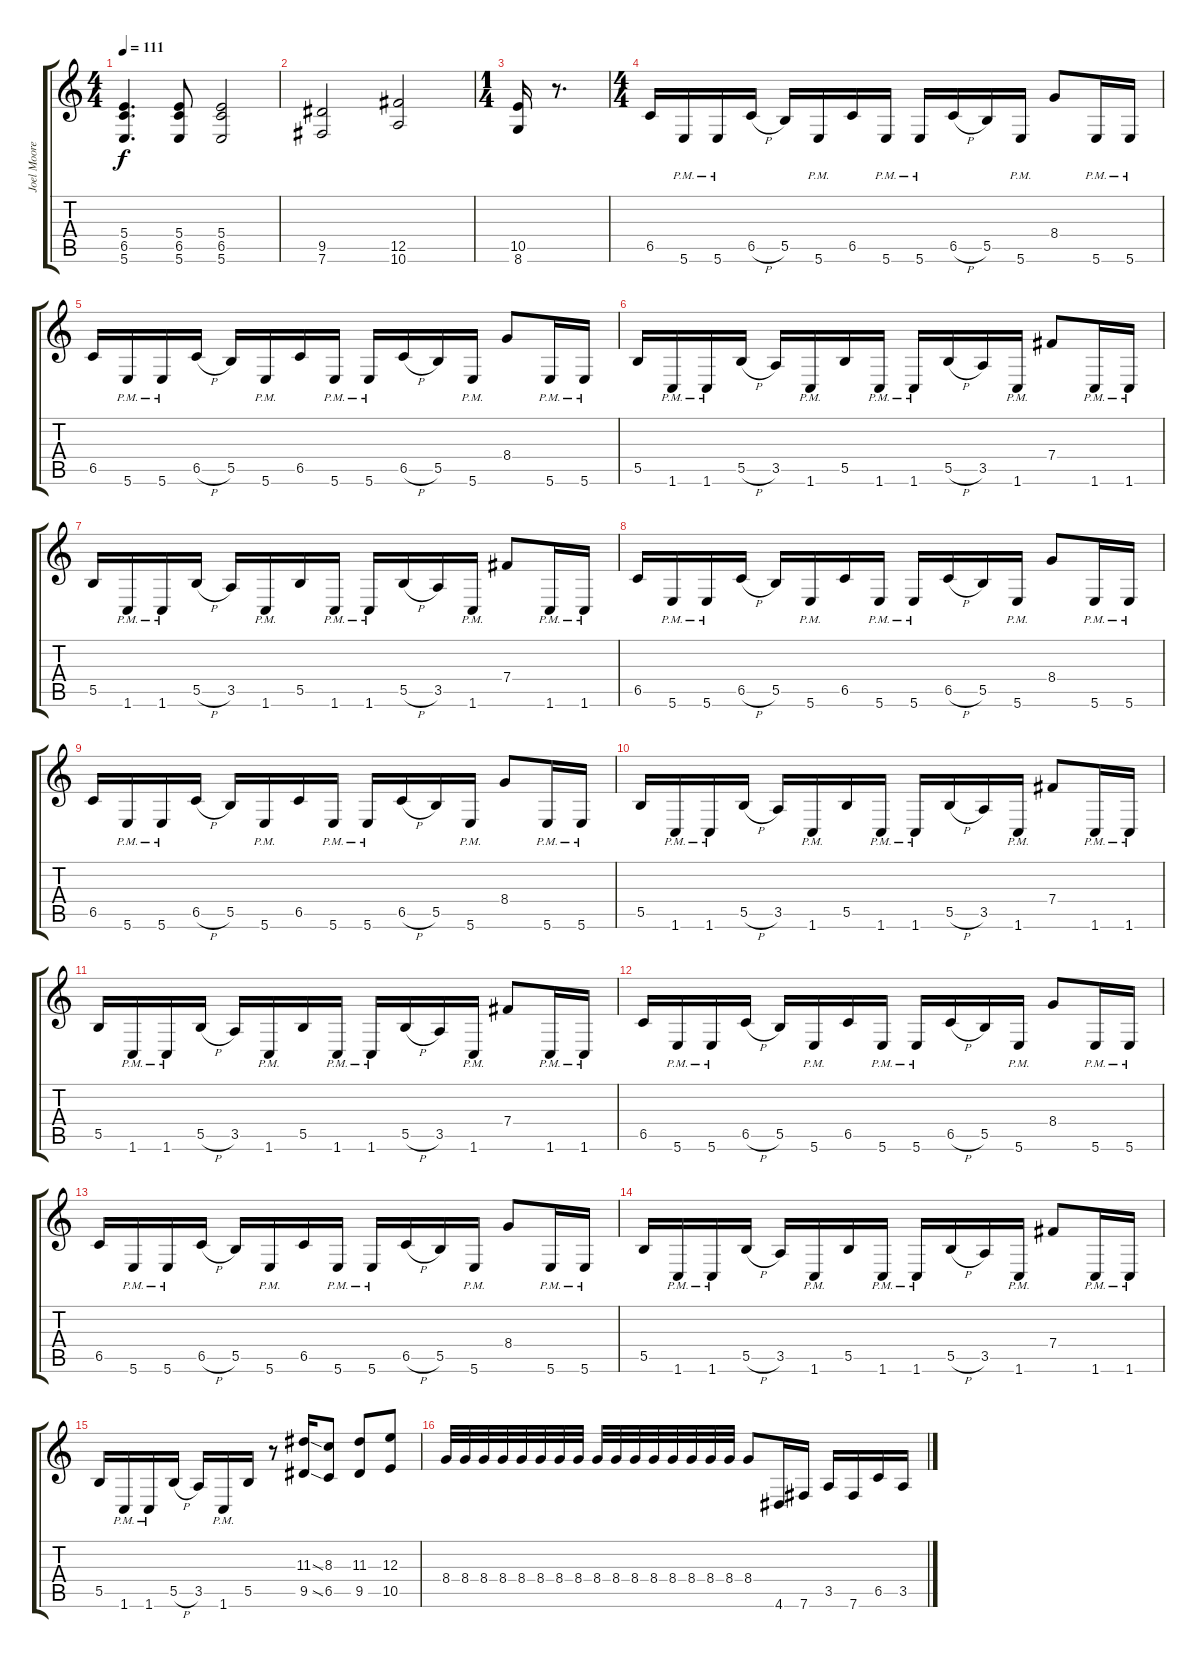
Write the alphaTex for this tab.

\track ("Joel Moore rhythm" "Joel Moore") {instrument overdrivenguitar}
\staff {score tabs}
\tuning (Db4 Ab3 E3 B2 Gb2 B1) {hide}
\ts (4 4)
\tempo 111
\clef g2
\ks c
(5.4 6.5 5.6).4{d dy f} (5.4 6.5 5.6).8 (5.4 6.5 5.6).2 |
(9.5 7.6).2 (12.5 10.6).2 |
\ts (1 4)
(10.5 8.6).16 r.8{d} |
\ts (4 4)
6.5.16 5.6{pm}.16 5.6{pm}.16 6.5{h}.16 5.5.16 5.6{pm}.16 6.5.16 5.6{pm}.16 5.6{pm}.16 6.5{h}.16 5.5.16 5.6{pm}.16 8.4.8 5.6{pm}.16 5.6{pm}.16 |
6.5.16 5.6{pm}.16 5.6{pm}.16 6.5{h}.16 5.5.16 5.6{pm}.16 6.5.16 5.6{pm}.16 5.6{pm}.16 6.5{h}.16 5.5.16 5.6{pm}.16 8.4.8 5.6{pm}.16 5.6{pm}.16 |
5.5.16 1.6{pm}.16 1.6{pm}.16 5.5{h}.16 3.5.16 1.6{pm}.16 5.5.16 1.6{pm}.16 1.6{pm}.16 5.5{h}.16 3.5.16 1.6{pm}.16 7.4.8 1.6{pm}.16 1.6{pm}.16 |
5.5.16 1.6{pm}.16 1.6{pm}.16 5.5{h}.16 3.5.16 1.6{pm}.16 5.5.16 1.6{pm}.16 1.6{pm}.16 5.5{h}.16 3.5.16 1.6{pm}.16 7.4.8 1.6{pm}.16 1.6{pm}.16 |
6.5.16 5.6{pm}.16 5.6{pm}.16 6.5{h}.16 5.5.16 5.6{pm}.16 6.5.16 5.6{pm}.16 5.6{pm}.16 6.5{h}.16 5.5.16 5.6{pm}.16 8.4.8 5.6{pm}.16 5.6{pm}.16 |
6.5.16 5.6{pm}.16 5.6{pm}.16 6.5{h}.16 5.5.16 5.6{pm}.16 6.5.16 5.6{pm}.16 5.6{pm}.16 6.5{h}.16 5.5.16 5.6{pm}.16 8.4.8 5.6{pm}.16 5.6{pm}.16 |
5.5.16 1.6{pm}.16 1.6{pm}.16 5.5{h}.16 3.5.16 1.6{pm}.16 5.5.16 1.6{pm}.16 1.6{pm}.16 5.5{h}.16 3.5.16 1.6{pm}.16 7.4.8 1.6{pm}.16 1.6{pm}.16 |
5.5.16 1.6{pm}.16 1.6{pm}.16 5.5{h}.16 3.5.16 1.6{pm}.16 5.5.16 1.6{pm}.16 1.6{pm}.16 5.5{h}.16 3.5.16 1.6{pm}.16 7.4.8 1.6{pm}.16 1.6{pm}.16 |
6.5.16 5.6{pm}.16 5.6{pm}.16 6.5{h}.16 5.5.16 5.6{pm}.16 6.5.16 5.6{pm}.16 5.6{pm}.16 6.5{h}.16 5.5.16 5.6{pm}.16 8.4.8 5.6{pm}.16 5.6{pm}.16 |
6.5.16 5.6{pm}.16 5.6{pm}.16 6.5{h}.16 5.5.16 5.6{pm}.16 6.5.16 5.6{pm}.16 5.6{pm}.16 6.5{h}.16 5.5.16 5.6{pm}.16 8.4.8 5.6{pm}.16 5.6{pm}.16 |
5.5.16 1.6{pm}.16 1.6{pm}.16 5.5{h}.16 3.5.16 1.6{pm}.16 5.5.16 1.6{pm}.16 1.6{pm}.16 5.5{h}.16 3.5.16 1.6{pm}.16 7.4.8 1.6{pm}.16 1.6{pm}.16 |
5.5.16 1.6{pm}.16 1.6{pm}.16 5.5{h}.16 3.5.16 1.6{pm}.16 5.5.16 r.8 (11.3{ss} 9.5{ss}).16 (8.3 6.5).8 (11.3 9.5).8 (12.3 10.5).8 |
8.4.32 8.4.32 8.4.32 8.4.32 8.4.32 8.4.32 8.4.32 8.4.32 8.4.32 8.4.32 8.4.32 8.4.32 8.4.32 8.4.32 8.4.32 8.4.32 8.4.8 4.6.16 7.6.16 3.5.16 7.6.16 6.5.16 3.5.16
